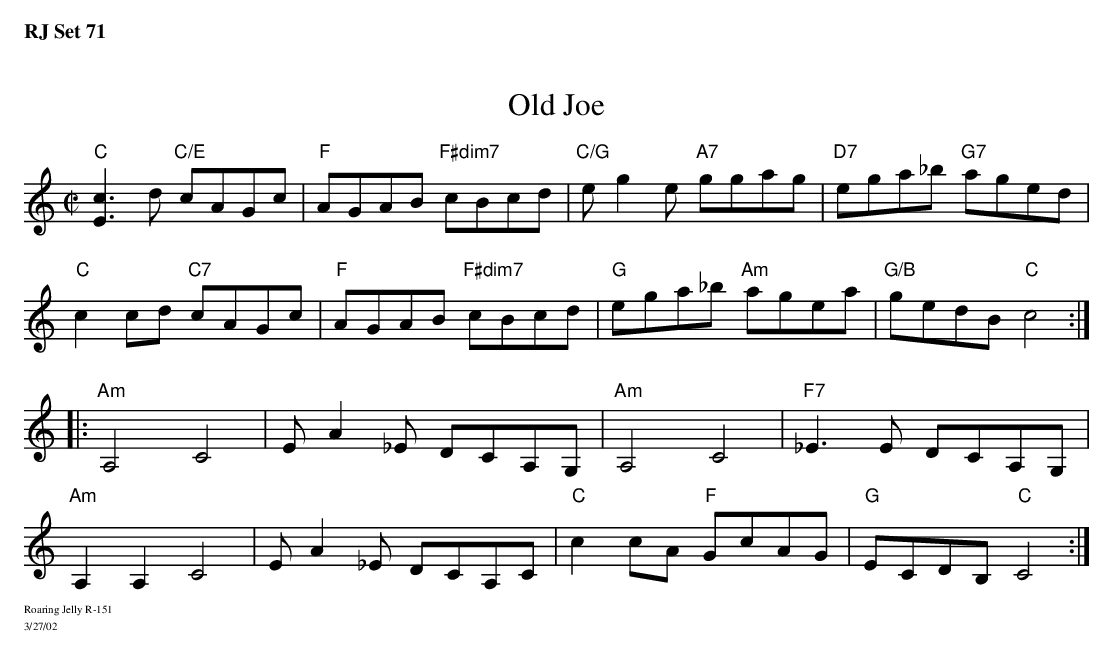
X:1
T: Old Joe
M: C|
K: C
"C"[E3c3]d "C/E"cAGc|  "F"AGAB "F#dim7"cBcd| "C/G"eg2e "A7"ggag| "D7"ega_b "G7"aged|
"C"c2cd "C7"cAGc| "F"AGAB "F#dim7"cBcd| "G"ega_b "Am"agea| "G/B"gedB "C"c4 :|
|: \
"Am"A,4 C4| EA2_E DCA,G,| "Am"A,4 C4| "F7"_E3E DCA,G,|
"Am"A,2A,2 C4| EA2_E DCA,C| "C"c2cA "F"GcAG| "G"ECDB, "C"C4 :|
